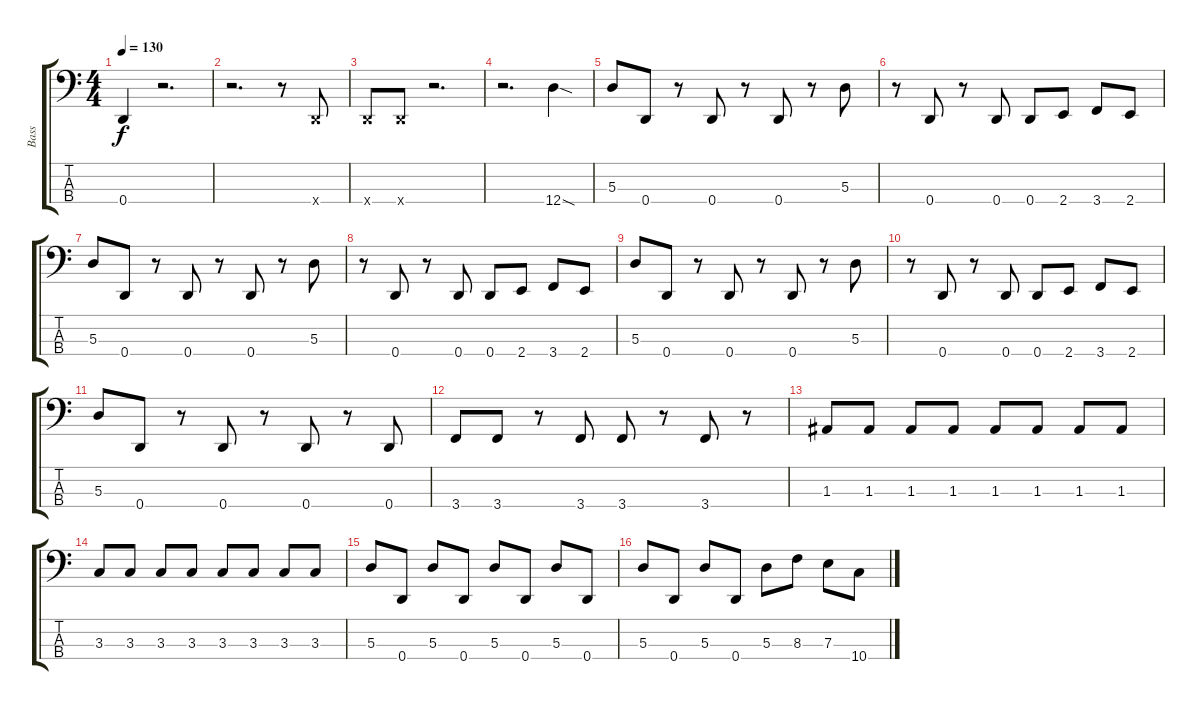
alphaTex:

\track ("Bass" "Bass") {instrument electricbassfinger}
\staff {score tabs}
\tuning (G2 D2 A1 D1) {hide}
\ts (4 4)
\tempo 130
\clef f4
\ks c
0.4.4{dy f} r.2{d} |
r.2{d} r.8 0.4{x}.8 |
0.4{x}.8 0.4{x}.8 r.2{d} |
r.2{d} 12.4{sod}.4 |
5.3.8 0.4.8 r.8 0.4.8 r.8 0.4.8 r.8 5.3.8 |
r.8 0.4.8 r.8 0.4.8 0.4.8 2.4.8 3.4.8 2.4.8 |
5.3.8 0.4.8 r.8 0.4.8 r.8 0.4.8 r.8 5.3.8 |
r.8 0.4.8 r.8 0.4.8 0.4.8 2.4.8 3.4.8 2.4.8 |
5.3.8 0.4.8 r.8 0.4.8 r.8 0.4.8 r.8 5.3.8 |
r.8 0.4.8 r.8 0.4.8 0.4.8 2.4.8 3.4.8 2.4.8 |
5.3.8 0.4.8 r.8 0.4.8 r.8 0.4.8 r.8 0.4.8 |
3.4.8 3.4.8 r.8 3.4.8 3.4.8 r.8 3.4.8 r.8 |
1.3.8 1.3.8 1.3.8 1.3.8 1.3.8 1.3.8 1.3.8 1.3.8 |
3.3.8 3.3.8 3.3.8 3.3.8 3.3.8 3.3.8 3.3.8 3.3.8 |
5.3.8 0.4.8 5.3.8 0.4.8 5.3.8 0.4.8 5.3.8 0.4.8 |
5.3.8 0.4.8 5.3.8 0.4.8 5.3.8 8.3.8 7.3.8 10.4.8
